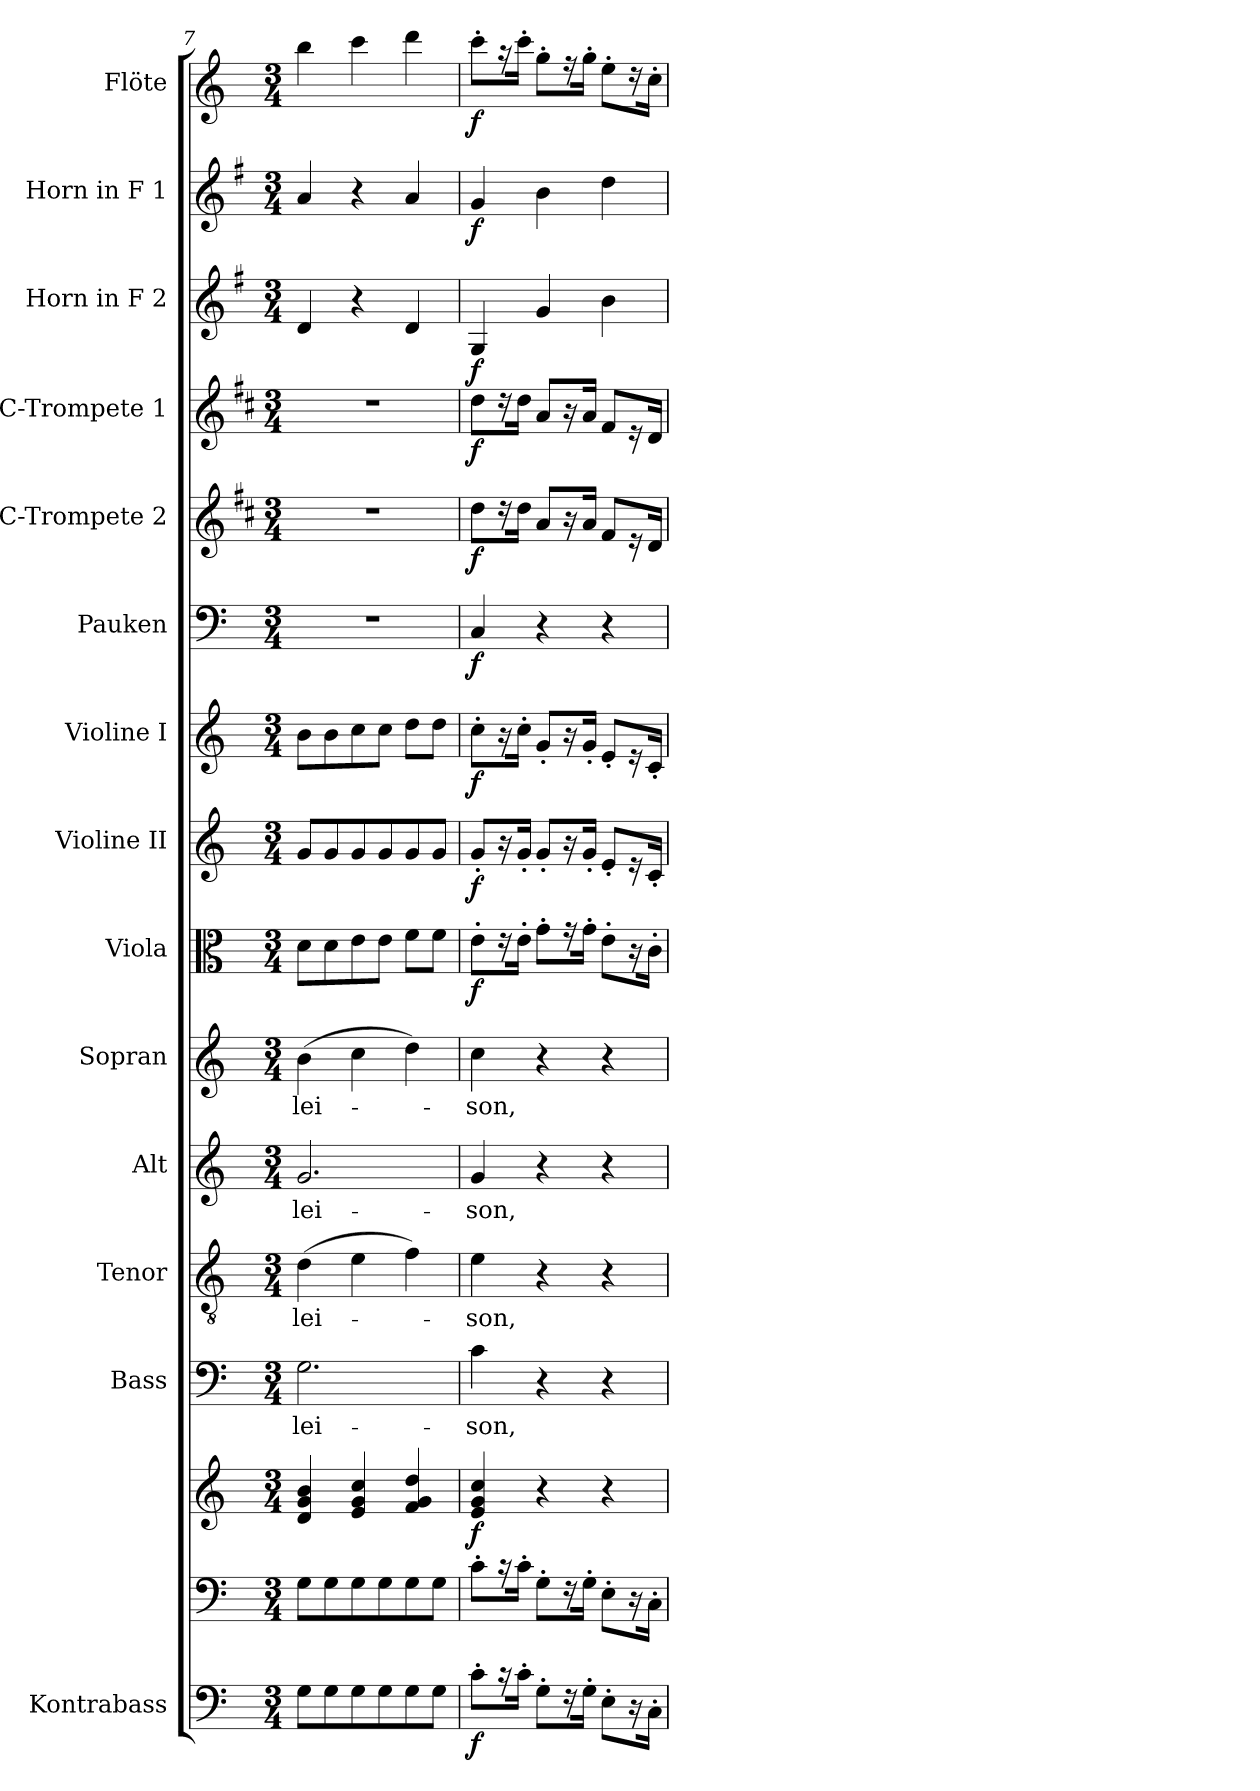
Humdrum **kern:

**kern	**dynam	**kern	**kern	**dynam	**kern	**text	**kern	**text	**kern	**text	**kern	**text	**kern	**dynam	**kern	**dynam	**kern	**dynam	**kern	**dynam	**kern	**dynam	**kern	**dynam	**kern	**dynam	**kern	**dynam	**kern	**dynam
*part15	*part15	*part14	*part14	*part14	*part13	*part13	*part12	*part12	*part11	*part11	*part10	*part10	*part9	*part9	*part8	*part8	*part7	*part7	*part6	*part6	*part5	*part5	*part4	*part4	*part3	*part3	*part2	*part2	*part1	*part1
*staff16	*staff16	*staff15	*staff14	*staff14/15	*staff13	*staff13	*staff12	*staff12	*staff11	*staff11	*staff10	*staff10	*staff9	*staff9	*staff8	*staff8	*staff7	*staff7	*staff6	*staff6	*staff5	*staff5	*staff4	*staff4	*staff3	*staff3	*staff2	*staff2	*staff1	*staff1
*I"Kontrabass	*	*	*	*	*I"Bass	*	*I"Tenor	*	*I"Alt	*	*I"Sopran	*	*I"Viola	*	*I"Violine II	*	*I"Violine I	*	*I"Pauken	*	*I"C-Trompete 2	*	*I"C-Trompete 1	*	*I"Horn in F 2	*	*I"Horn in F 1	*	*I"Flöte	*
*I'Kb.	*	*	*	*	*I'B.	*	*I'T.	*	*I'A.	*	*I'S.	*	*I'Vla.	*	*I'Vl. II	*	*I'Vl. I	*	*I'Pk.	*	*I'C Trp. 2	*	*I'C Trp. 1	*	*	*	*	*	*I'Fl.	*
*clefF4	*	*clefF4	*clefG2	*	*clefF4	*	*clefGv2	*	*clefG2	*	*clefG2	*	*clefC3	*	*clefG2	*	*clefG2	*	*clefF4	*	*clefG2	*	*clefG2	*	*clefG2	*	*clefG2	*	*clefG2	*
*ITrd7c12	*	*	*	*	*	*	*	*	*	*	*	*	*	*	*	*	*	*	*	*	*ITrd1c2	*	*ITrd1c2	*	*ITrd4c7	*	*ITrd4c7	*	*	*
*k[]	*	*k[]	*k[]	*	*k[]	*	*k[]	*	*k[]	*	*k[]	*	*k[]	*	*k[]	*	*k[]	*	*k[]	*	*k[]	*	*k[]	*	*k[]	*	*k[]	*	*k[]	*
*C:	*	*C:	*C:	*	*C:	*	*C:	*	*C:	*	*C:	*	*C:	*	*C:	*	*C:	*	*C:	*	*C:	*	*C:	*	*C:	*	*C:	*	*C:	*
*M3/4	*	*M3/4	*M3/4	*	*M3/4	*	*M3/4	*	*M3/4	*	*M3/4	*	*M3/4	*	*M3/4	*	*M3/4	*	*M3/4	*	*M3/4	*	*M3/4	*	*M3/4	*	*M3/4	*	*M3/4	*
=7	=7	=7	=7	=7	=7	=7	=7	=7	=7	=7	=7	=7	=7	=7	=7	=7	=7	=7	=7	=7	=7	=7	=7	=7	=7	=7	=7	=7	=7	=7
!	!	!	!	!	!	!LO:LY:b	!	!LO:LY:b	!	!LO:LY:b	!	!LO:LY:b	!	!	!	!	!	!	!	!	!	!	!	!	!	!	!	!	!	!
8GG\L	.	8G\L	4d/ 4g/ 4b/	.	2.G\	-lei-	(>4d\	-lei-	2.g/	-lei-	(>4b\	-lei-	8d\L	.	8g/L	.	8b\L	.	2.r	.	2.r	.	2.r	.	4G/	.	4d/	.	4bb\	.
8GG\	.	8G\	.	.	.	.	.	.	.	.	.	.	8d\	.	8g/	.	8b\	.	.	.	.	.	.	.	.	.	.	.	.	.
8GG\	.	8G\	4e/ 4g/ 4cc/	.	.	.	4e\	.	.	.	4cc\	.	8e\	.	8g/	.	8cc\	.	.	.	.	.	.	.	4r	.	4r	.	4ccc\	.
8GG\	.	8G\	.	.	.	.	.	.	.	.	.	.	8e\J	.	8g/	.	8cc\J	.	.	.	.	.	.	.	.	.	.	.	.	.
8GG\	.	8G\	4f/ 4g/ 4dd/	.	.	.	4f\)	.	.	.	4dd\)	.	8f\L	.	8g/	.	8dd\L	.	.	.	.	.	.	.	4G/	.	4d/	.	4ddd\	.
8GG\J	.	8G\J	.	.	.	.	.	.	.	.	.	.	8f\J	.	8g/J	.	8dd\J	.	.	.	.	.	.	.	.	.	.	.	.	.
=8	=8	=8	=8	=8	=8	=8	=8	=8	=8	=8	=8	=8	=8	=8	=8	=8	=8	=8	=8	=8	=8	=8	=8	=8	=8	=8	=8	=8	=8	=8
!	!LO:DY:b	!	!	!LO:DY:b	!	!LO:LY:b	!	!LO:LY:b	!	!LO:LY:b	!	!LO:LY:b	!	!LO:DY:b	!	!LO:DY:b	!	!LO:DY:b	!	!LO:DY:b	!	!LO:DY:b	!	!LO:DY:b	!	!LO:DY:b	!	!LO:DY:b	!	!LO:DY:b
8C'>\L	f	8c'>\L	4e/ 4g/ 4cc/	f	4c\	-son,	4e\	-son,	4g/	-son,	4cc\	-son,	8e'>\L	f	8g'</L	f	8cc'>\L	f	4C/	f	8cc\L	f	8cc\L	f	4C/	f	4c/	f	8ccc'>\L	f
16r	.	16r	.	.	.	.	.	.	.	.	.	.	16r	.	16r	.	16r	.	.	.	16r	.	16r	.	.	.	.	.	16r	.
16C'>\Jk	.	16c'>\Jk	.	.	.	.	.	.	.	.	.	.	16e'>\Jk	.	16g'</Jk	.	16cc'>\Jk	.	.	.	16cc\Jk	.	16cc\Jk	.	.	.	.	.	16ccc'>\Jk	.
8GG'>\L	.	8G'>\L	4r	.	4r	.	4r	.	4r	.	4r	.	8g'>\L	.	8g'</L	.	8g'</L	.	4r	.	8g/L	.	8g/L	.	4c/	.	4e\	.	8gg'>\L	.
16r	.	16r	.	.	.	.	.	.	.	.	.	.	16r	.	16r	.	16r	.	.	.	16r	.	16r	.	.	.	.	.	16r	.
16GG'>\Jk	.	16G'>\Jk	.	.	.	.	.	.	.	.	.	.	16g'>\Jk	.	16g'</Jk	.	16g'</Jk	.	.	.	16g/Jk	.	16g/Jk	.	.	.	.	.	16gg'>\Jk	.
8EE'>\L	.	8E'>\L	4r	.	4r	.	4r	.	4r	.	4r	.	8e'>\L	.	8e'</L	.	8e'</L	.	4r	.	8e/L	.	8e/L	.	4e\	.	4g\	.	8ee'>\L	.
16r	.	16r	.	.	.	.	.	.	.	.	.	.	16r	.	16r	.	16r	.	.	.	16r	.	16r	.	.	.	.	.	16r	.
16CC'>\Jk	.	16C'>\Jk	.	.	.	.	.	.	.	.	.	.	16c'>\Jk	.	16c'</Jk	.	16c'</Jk	.	.	.	16c/Jk	.	16c/Jk	.	.	.	.	.	16cc'>\Jk	.
=	=	=	=	=	=	=	=	=	=	=	=	=	=	=	=	=	=	=	=	=	=	=	=	=	=	=	=	=	=	=
*-	*-	*-	*-	*-	*-	*-	*-	*-	*-	*-	*-	*-	*-	*-	*-	*-	*-	*-	*-	*-	*-	*-	*-	*-	*-	*-	*-	*-	*-	*-
